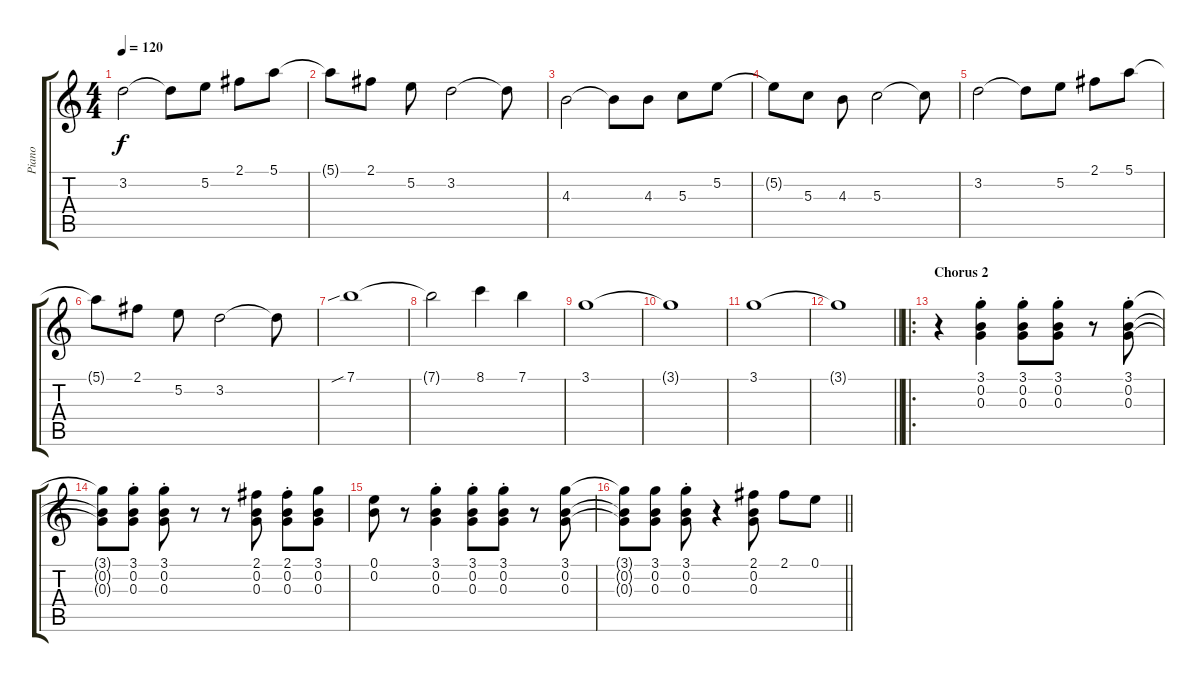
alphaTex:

\track ("Piano" "Piano") {instrument electricguitarjazz}
\staff {score tabs}
\tuning (E4 B3 G3 D3 A2 E2) {hide}
\ts (4 4)
\tempo 120
\clef g2
\ks c
3.2.2{dy f} 3.2{t}.8 5.2.8 2.1.8 5.1.8 |
5.1{t}.8 2.1.8 5.2.8 3.2.2 3.2{t}.8 |
4.3.2 4.3{t}.8 4.3.8 5.3.8 5.2.8 |
5.2{t}.8 5.3.8 4.3.8 5.3.2 5.3{t}.8 |
3.2.2 3.2{t}.8 5.2.8 2.1.8 5.1.8 |
5.1{t}.8 2.1.8 5.2.8 3.2.2 3.2{t}.8 |
7.1{sib}.1 |
7.1{t}.2 8.1.4 7.1.4 |
3.1.1 |
3.1{t}.1 |
3.1.1 |
\barLineRight lightlight
3.1{t}.1 |
\ro
\section ("" "Chorus 2")
r.4 (3.1{st} 0.2{st} 0.3{st}).4{instrument electricguitarclean} (3.1{st} 0.2{st} 0.3{st}).8 (3.1{st} 0.2{st} 0.3{st}).8 r.8 (3.1{st} 0.2{st} 0.3).8 |
(3.1{t} 0.2{t} 0.3{t}).8 (3.1 0.2 0.3{st}).8 (3.1 0.2 0.3{st}).8 r.8 r.8 (2.1 0.2 0.3).8 (2.1 0.2 0.3{st}).8 (3.1 0.2 0.3).8 |
(0.1 0.2).8 r.8 (3.1 0.2 0.3{st}).4 (3.1 0.2 0.3{st}).8 (3.1 0.2 0.3{st}).8 r.8 (3.1 0.2 0.3).8 |
\barLineRight lightlight
(3.1{t} 0.2{t} 0.3{t}).8 (3.1 0.2 0.3).8 (3.1 0.2 0.3{st}).8 r.4 (2.1 0.2 0.3).8 2.1.8 0.1.8
